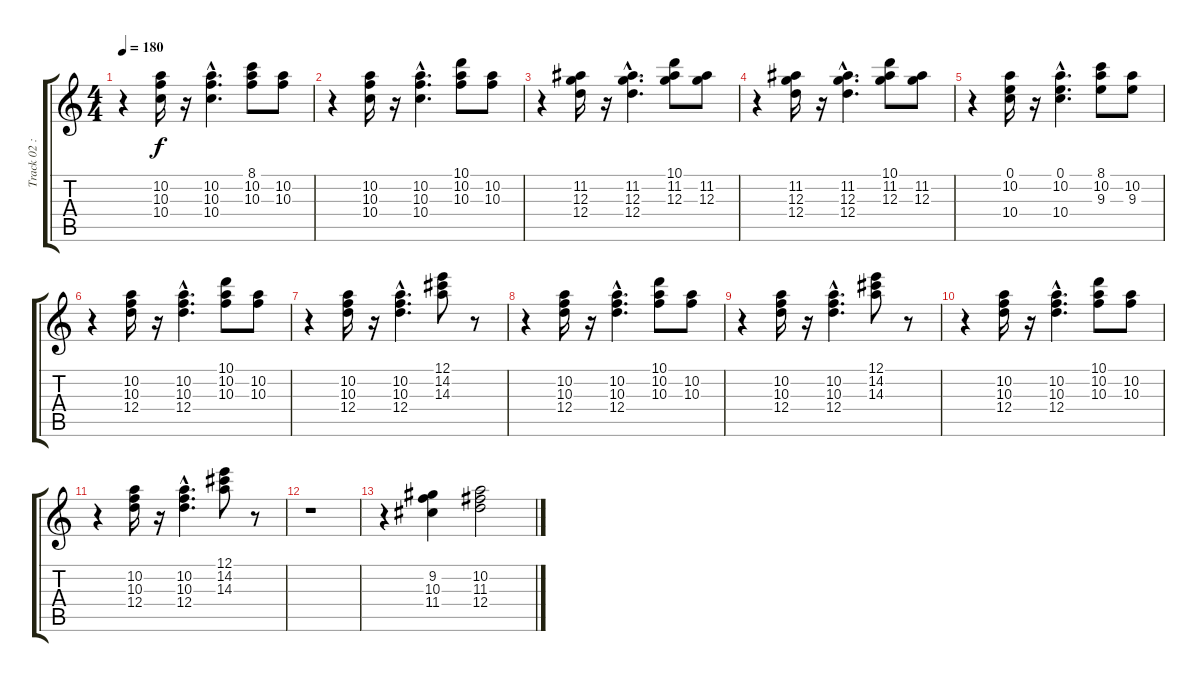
\track ("Track 02 : unspecified" "Track 02 :") {instrument electricguitarclean}
\staff {score tabs}
\tuning (E4 B3 G3 D3 A2 E2) {hide}
\ts (4 4)
\tempo 180
\clef g2
\ks c
r.4{dy f} (10.2 10.3 10.4).16 r.16 (10.2{hac} 10.3{hac} 10.4{hac}).4{d} (8.1 10.2 10.3).8 (10.2 10.3).8 |
r.4 (10.2 10.3 10.4).16 r.16 (10.2{hac} 10.3{hac} 10.4{hac}).4{d} (10.1 10.2 10.3).8 (10.2 10.3).8 |
r.4 (11.2 12.3 12.4).16 r.16 (11.2{hac} 12.3{hac} 12.4{hac}).4{d} (10.1 11.2 12.3).8 (11.2 12.3).8 |
r.4 (11.2 12.3 12.4).16 r.16 (11.2{hac} 12.3{hac} 12.4{hac}).4{d} (10.1 11.2 12.3).8 (11.2 12.3).8 |
r.4 (0.1 10.2 10.4).16 r.16 (0.1{hac} 10.2{hac} 10.4{hac}).4{d} (8.1 10.2 9.3).8 (10.2 9.3).8 |
r.4 (10.2 10.3 12.4).16 r.16 (10.2{hac} 10.3{hac} 12.4{hac}).4{d} (10.1 10.2 10.3).8 (10.2 10.3).8 |
r.4 (10.2 10.3 12.4).16 r.16 (10.2{hac} 10.3{hac} 12.4{hac}).4{d} (12.1 14.2 14.3).8 r.8 |
r.4 (10.2 10.3 12.4).16 r.16 (10.2{hac} 10.3{hac} 12.4{hac}).4{d} (10.1 10.2 10.3).8 (10.2 10.3).8 |
r.4 (10.2 10.3 12.4).16 r.16 (10.2{hac} 10.3{hac} 12.4{hac}).4{d} (12.1 14.2 14.3).8 r.8 |
r.4 (10.2 10.3 12.4).16 r.16 (10.2{hac} 10.3{hac} 12.4{hac}).4{d} (10.1 10.2 10.3).8 (10.2 10.3).8 |
r.4 (10.2 10.3 12.4).16 r.16 (10.2{hac} 10.3{hac} 12.4{hac}).4{d} (12.1 14.2 14.3).8 r.8 |
r.1 |
r.4 (9.2 10.3 11.4).4 (10.2 11.3 12.4).2
